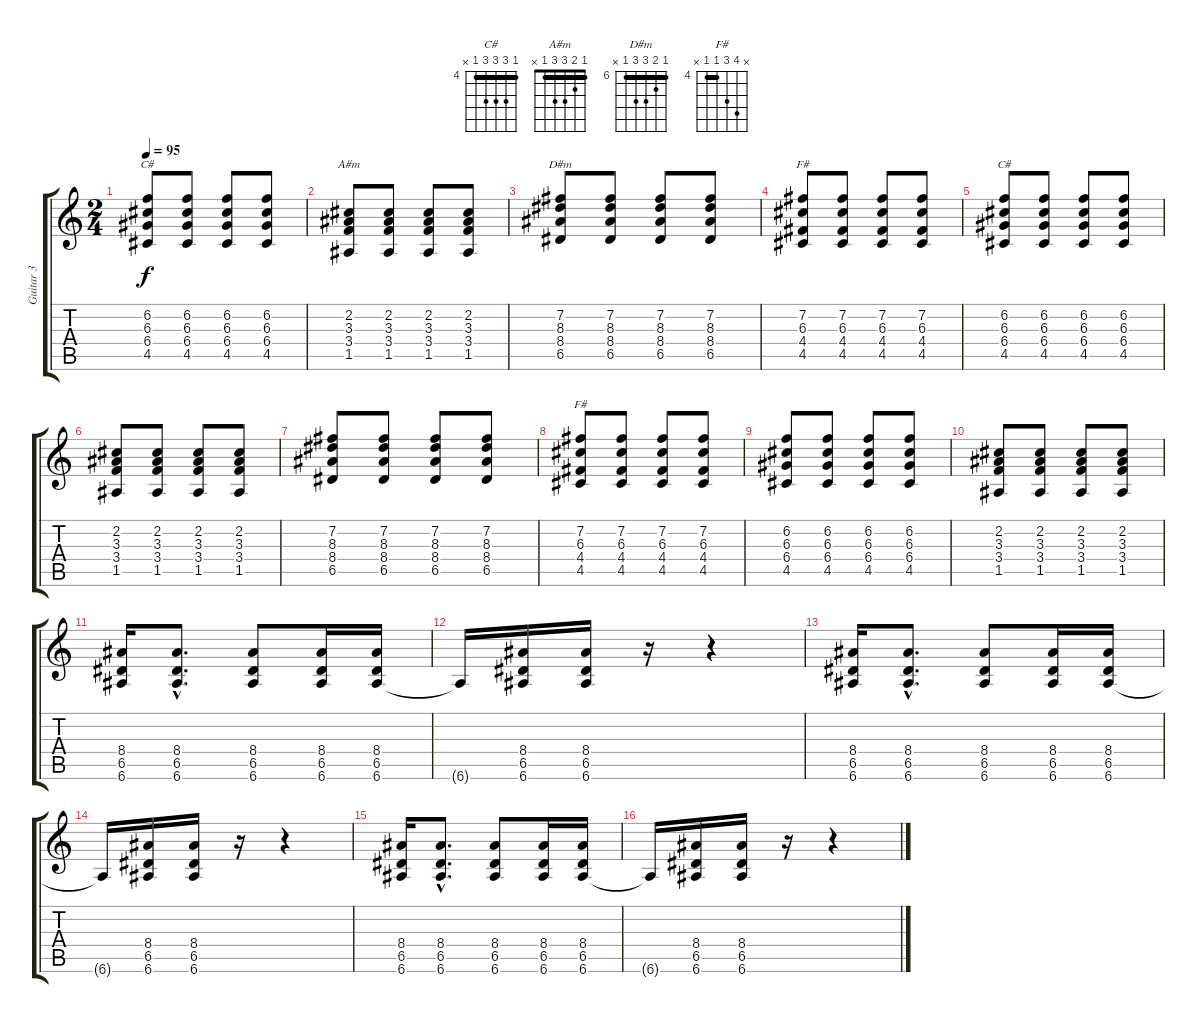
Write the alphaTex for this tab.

\track ("Guitar 3" "Guitar 3") {instrument distortionguitar}
\staff {score tabs}
\tuning (E4 B3 G3 D3 A2 E2) {hide}
\chord ("C#" x 6 6 6 4 x) {firstfret 4 barre 6}
\chord ("A#m" 1 2 3 3 1 x) {barre 1}
\chord ("D#m" 6 7 8 8 6 x) {firstfret 6 barre 6}
\chord ("F#" 2 2 3 4 4 2) {barre 2}
\chord ("C#" 4 6 6 6 4 x) {firstfret 4 barre 4}
\chord ("F#" x 7 6 4 4 x) {firstfret 4 barre 4}
\ts (2 4)
\tempo 95
\clef g2
\ks c
(6.2 6.3 6.4 4.5).8{ch "C#" dy f} (6.2 6.3 6.4 4.5).8 (6.2 6.3 6.4 4.5).8 (6.2 6.3 6.4 4.5).8 |
(2.2 3.3 3.4 1.5).8{ch "A#m"} (2.2 3.3 3.4 1.5).8 (2.2 3.3 3.4 1.5).8 (2.2 3.3 3.4 1.5).8 |
(7.2 8.3 8.4 6.5).8{ch "D#m"} (7.2 8.3 8.4 6.5).8 (7.2 8.3 8.4 6.5).8 (7.2 8.3 8.4 6.5).8 |
(7.2 6.3 4.4 4.5).8{ch "F#"} (7.2 6.3 4.4 4.5).8 (7.2 6.3 4.4 4.5).8 (7.2 6.3 4.4 4.5).8 |
(6.2 6.3 6.4 4.5).8{ch "C#"} (6.2 6.3 6.4 4.5).8 (6.2 6.3 6.4 4.5).8 (6.2 6.3 6.4 4.5).8 |
(2.2 3.3 3.4 1.5).8 (2.2 3.3 3.4 1.5).8 (2.2 3.3 3.4 1.5).8 (2.2 3.3 3.4 1.5).8 |
(7.2 8.3 8.4 6.5).8 (7.2 8.3 8.4 6.5).8 (7.2 8.3 8.4 6.5).8 (7.2 8.3 8.4 6.5).8 |
(7.2 6.3 4.4 4.5).8{ch "F#"} (7.2 6.3 4.4 4.5).8 (7.2 6.3 4.4 4.5).8 (7.2 6.3 4.4 4.5).8 |
(6.2 6.3 6.4 4.5).8 (6.2 6.3 6.4 4.5).8 (6.2 6.3 6.4 4.5).8 (6.2 6.3 6.4 4.5).8 |
(2.2 3.3 3.4 1.5).8 (2.2 3.3 3.4 1.5).8 (2.2 3.3 3.4 1.5).8 (2.2 3.3 3.4 1.5).8 |
(8.4 6.5 6.6).16 (8.4{hac} 6.5{hac} 6.6{hac}).8{d} (8.4 6.5 6.6).8 (8.4 6.5 6.6).16 (8.4 6.5 6.6).16 |
6.6{t}.16 (8.4 6.5 6.6).16 (8.4 6.5 6.6).16 r.16 r.4 |
(8.4 6.5 6.6).16 (8.4{hac} 6.5{hac} 6.6{hac}).8{d} (8.4 6.5 6.6).8 (8.4 6.5 6.6).16 (8.4 6.5 6.6).16 |
6.6{t}.16 (8.4 6.5 6.6).16 (8.4 6.5 6.6).16 r.16 r.4 |
(8.4 6.5 6.6).16 (8.4{hac} 6.5{hac} 6.6{hac}).8{d} (8.4 6.5 6.6).8 (8.4 6.5 6.6).16 (8.4 6.5 6.6).16 |
6.6{t}.16 (8.4 6.5 6.6).16 (8.4 6.5 6.6).16 r.16 r.4
